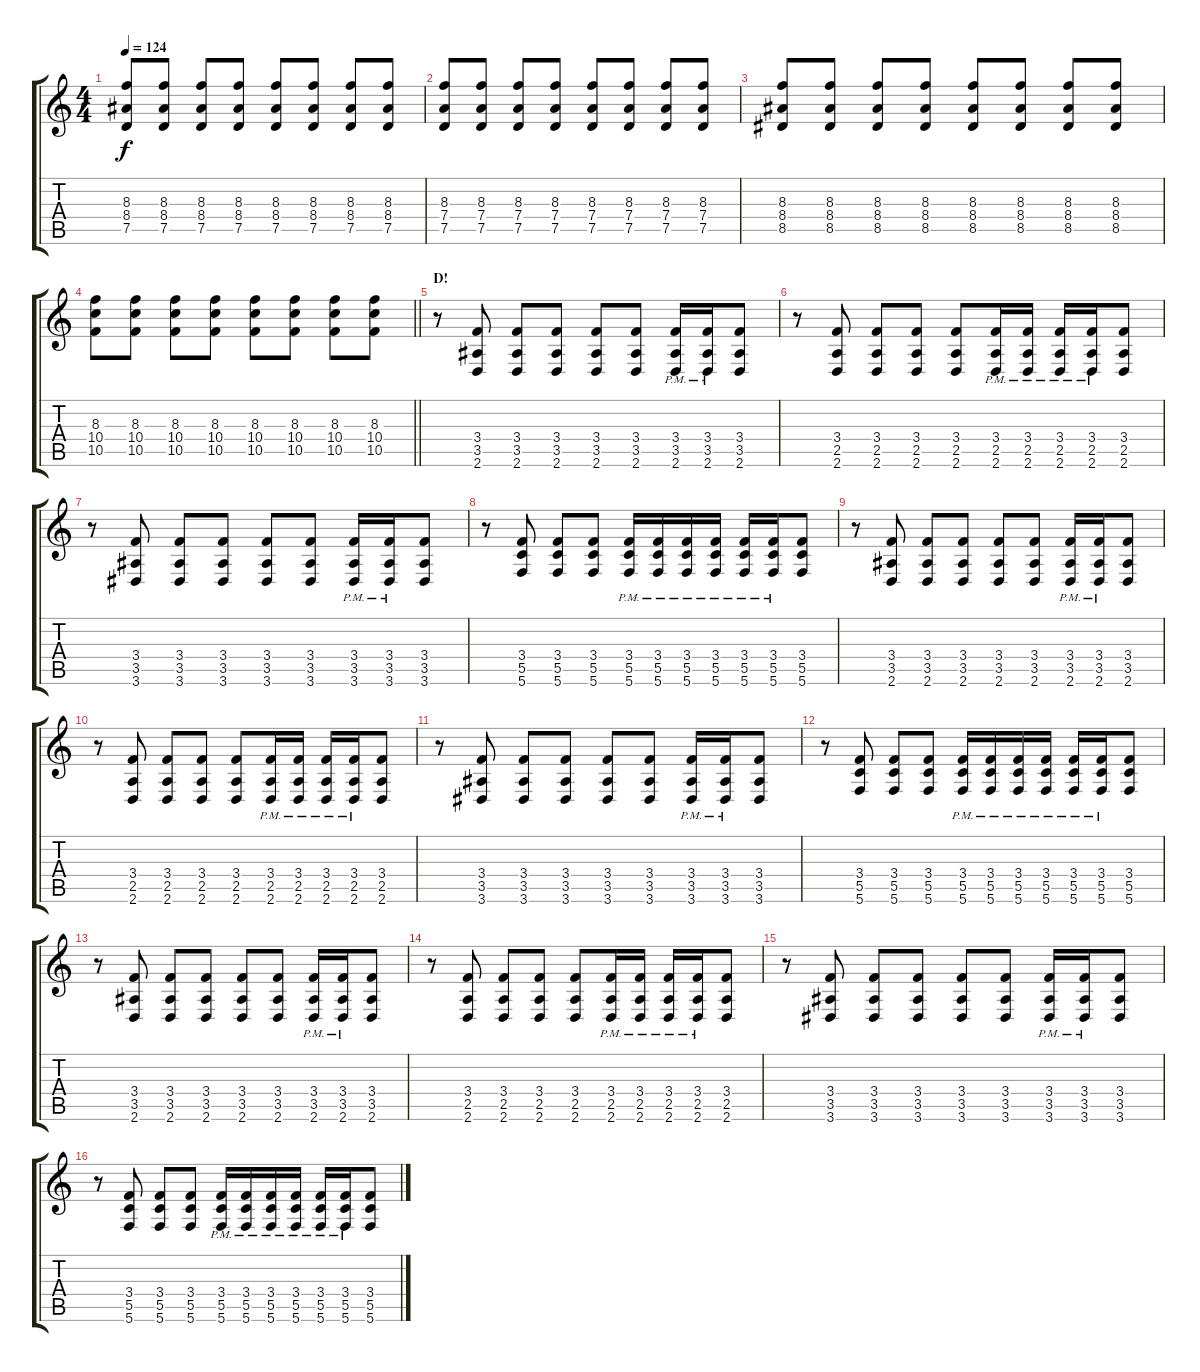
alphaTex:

\track "" {instrument distortionguitar}
\staff {score tabs}
\tuning (G4 E4 A3 D3 G2 C2) {hide}
\ts (4 4)
\tempo 124
\clef g2
\ks c
(8.3 8.4 7.5).8{dy f} (8.3 8.4 7.5).8 (8.3 8.4 7.5).8 (8.3 8.4 7.5).8 (8.3 8.4 7.5).8 (8.3 8.4 7.5).8 (8.3 8.4 7.5).8 (8.3 8.4 7.5).8 |
(8.3 7.4 7.5).8 (8.3 7.4 7.5).8 (8.3 7.4 7.5).8 (8.3 7.4 7.5).8 (8.3 7.4 7.5).8 (8.3 7.4 7.5).8 (8.3 7.4 7.5).8 (8.3 7.4 7.5).8 |
(8.3 8.4 8.5).8 (8.3 8.4 8.5).8 (8.3 8.4 8.5).8 (8.3 8.4 8.5).8 (8.3 8.4 8.5).8 (8.3 8.4 8.5).8 (8.3 8.4 8.5).8 (8.3 8.4 8.5).8 |
\barLineRight lightlight
(8.3 10.4 10.5).8 (8.3 10.4 10.5).8 (8.3 10.4 10.5).8 (8.3 10.4 10.5).8 (8.3 10.4 10.5).8 (8.3 10.4 10.5).8 (8.3 10.4 10.5).8 (8.3 10.4 10.5).8 |
\section ("" "D!")
r.8 (3.4 3.5 2.6).8 (3.4 3.5 2.6).8 (3.4 3.5 2.6).8 (3.4 3.5 2.6).8 (3.4 3.5 2.6).8 (3.4{pm} 3.5{pm} 2.6{pm}).16 (3.4{pm} 3.5{pm} 2.6{pm}).16 (3.4 3.5 2.6).8 |
r.8 (3.4 2.5 2.6).8 (3.4 2.5 2.6).8 (3.4 2.5 2.6).8 (3.4 2.5 2.6).8 (3.4{pm} 2.5{pm} 2.6{pm}).16 (3.4{pm} 2.5{pm} 2.6{pm}).16 (3.4{pm} 2.5{pm} 2.6{pm}).16 (3.4{pm} 2.5{pm} 2.6{pm}).16 (3.4 2.5 2.6).8 |
r.8 (3.4 3.5 3.6).8 (3.4 3.5 3.6).8 (3.4 3.5 3.6).8 (3.4 3.5 3.6).8 (3.4 3.5 3.6).8 (3.4{pm} 3.5{pm} 3.6{pm}).16 (3.4{pm} 3.5{pm} 3.6{pm}).16 (3.4 3.5 3.6).8 |
r.8 (3.4 5.5 5.6).8 (3.4 5.5 5.6).8 (3.4 5.5 5.6).8 (3.4{pm} 5.5{pm} 5.6{pm}).16 (3.4{pm} 5.5{pm} 5.6{pm}).16 (3.4{pm} 5.5{pm} 5.6{pm}).16 (3.4{pm} 5.5{pm} 5.6{pm}).16 (3.4{pm} 5.5{pm} 5.6{pm}).16 (3.4{pm} 5.5{pm} 5.6{pm}).16 (3.4 5.5 5.6).8 |
r.8 (3.4 3.5 2.6).8 (3.4 3.5 2.6).8 (3.4 3.5 2.6).8 (3.4 3.5 2.6).8 (3.4 3.5 2.6).8 (3.4{pm} 3.5{pm} 2.6{pm}).16 (3.4{pm} 3.5{pm} 2.6{pm}).16 (3.4 3.5 2.6).8 |
r.8 (3.4 2.5 2.6).8 (3.4 2.5 2.6).8 (3.4 2.5 2.6).8 (3.4 2.5 2.6).8 (3.4{pm} 2.5{pm} 2.6{pm}).16 (3.4{pm} 2.5{pm} 2.6{pm}).16 (3.4{pm} 2.5{pm} 2.6{pm}).16 (3.4{pm} 2.5{pm} 2.6{pm}).16 (3.4 2.5 2.6).8 |
r.8 (3.4 3.5 3.6).8 (3.4 3.5 3.6).8 (3.4 3.5 3.6).8 (3.4 3.5 3.6).8 (3.4 3.5 3.6).8 (3.4{pm} 3.5{pm} 3.6{pm}).16 (3.4{pm} 3.5{pm} 3.6{pm}).16 (3.4 3.5 3.6).8 |
r.8 (3.4 5.5 5.6).8 (3.4 5.5 5.6).8 (3.4 5.5 5.6).8 (3.4{pm} 5.5{pm} 5.6{pm}).16 (3.4{pm} 5.5{pm} 5.6{pm}).16 (3.4{pm} 5.5{pm} 5.6{pm}).16 (3.4{pm} 5.5{pm} 5.6{pm}).16 (3.4{pm} 5.5{pm} 5.6{pm}).16 (3.4{pm} 5.5{pm} 5.6{pm}).16 (3.4 5.5 5.6).8 |
r.8 (3.4 3.5 2.6).8 (3.4 3.5 2.6).8 (3.4 3.5 2.6).8 (3.4 3.5 2.6).8 (3.4 3.5 2.6).8 (3.4{pm} 3.5{pm} 2.6{pm}).16 (3.4{pm} 3.5{pm} 2.6{pm}).16 (3.4 3.5 2.6).8 |
r.8 (3.4 2.5 2.6).8 (3.4 2.5 2.6).8 (3.4 2.5 2.6).8 (3.4 2.5 2.6).8 (3.4{pm} 2.5{pm} 2.6{pm}).16 (3.4{pm} 2.5{pm} 2.6{pm}).16 (3.4{pm} 2.5{pm} 2.6{pm}).16 (3.4{pm} 2.5{pm} 2.6{pm}).16 (3.4 2.5 2.6).8 |
r.8 (3.4 3.5 3.6).8 (3.4 3.5 3.6).8 (3.4 3.5 3.6).8 (3.4 3.5 3.6).8 (3.4 3.5 3.6).8 (3.4{pm} 3.5{pm} 3.6{pm}).16 (3.4{pm} 3.5{pm} 3.6{pm}).16 (3.4 3.5 3.6).8 |
r.8 (3.4 5.5 5.6).8 (3.4 5.5 5.6).8 (3.4 5.5 5.6).8 (3.4{pm} 5.5{pm} 5.6{pm}).16 (3.4{pm} 5.5{pm} 5.6{pm}).16 (3.4{pm} 5.5{pm} 5.6{pm}).16 (3.4{pm} 5.5{pm} 5.6{pm}).16 (3.4{pm} 5.5{pm} 5.6{pm}).16 (3.4{pm} 5.5{pm} 5.6{pm}).16 (3.4 5.5 5.6).8
